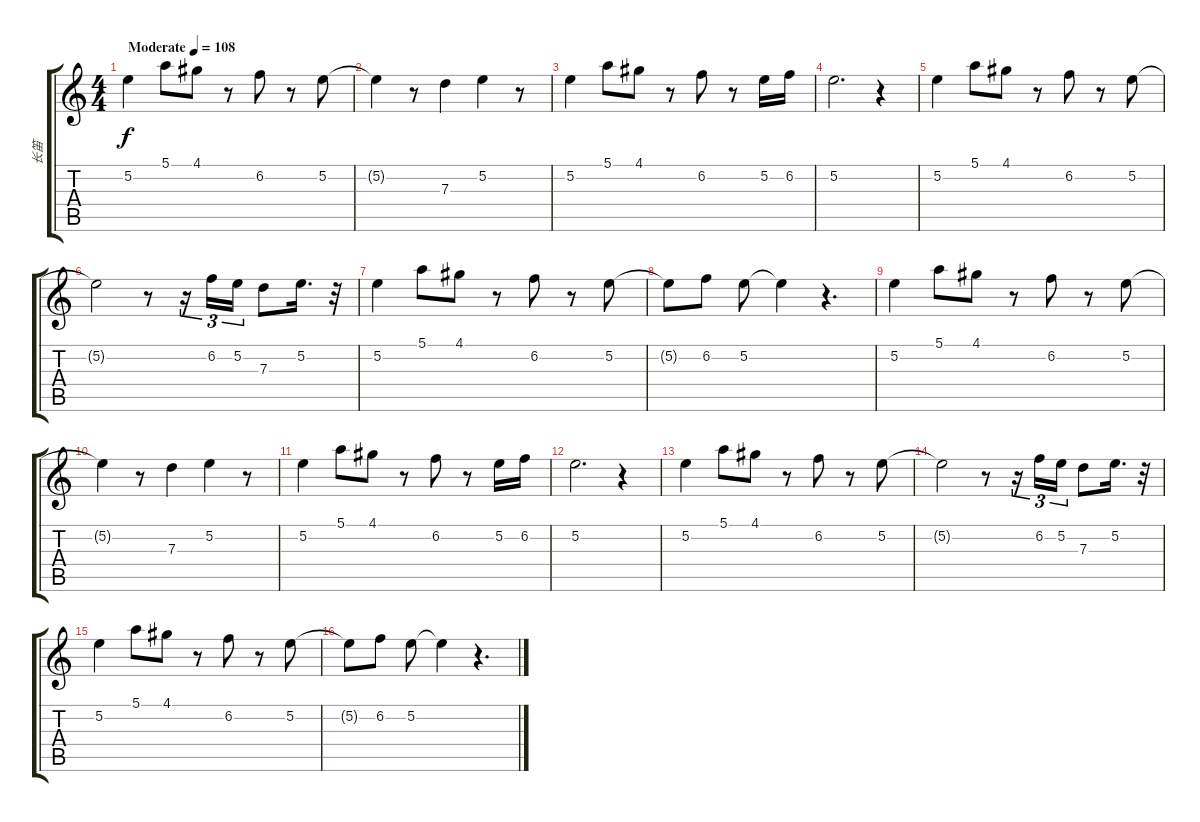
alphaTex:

\track ("长笛" "长笛") {instrument flute}
\staff {score tabs}
\tuning (E5 B4 G4 D4 A3 E3) {hide}
\ts (4 4)
\tempo (108 "Moderate")
\clef g2
\ks c
5.2.4{dy f instrument flute} 5.1.8 4.1.8 r.8 6.2.8 r.8 5.2.8 |
5.2{t}.4 r.8 7.3.4 5.2.4 r.8 |
5.2.4 5.1.8 4.1.8 r.8{txt ""} 6.2.8 r.8 5.2.16 6.2.16 |
5.2.2{d} r.4 |
5.2.4 5.1.8 4.1.8 r.8 6.2.8 r.8 5.2.8 |
5.2{t}.2 r.8 r.16{tu (3 2)} 6.2.16{tu (3 2)} 5.2.16{tu (3 2)} 7.3.8 5.2.16{d} r.32 |
5.2.4 5.1.8 4.1.8 r.8 6.2.8 r.8 5.2.8 |
5.2{t}.8 6.2.8 5.2.8 5.2{t}.4 r.4{d} |
5.2.4 5.1.8 4.1.8 r.8 6.2.8 r.8 5.2.8 |
5.2{t}.4 r.8 7.3.4 5.2.4 r.8 |
5.2.4 5.1.8 4.1.8 r.8 6.2.8 r.8 5.2.16 6.2.16 |
5.2.2{d} r.4 |
5.2.4 5.1.8 4.1.8 r.8 6.2.8 r.8 5.2.8 |
5.2{t}.2 r.8 r.16{tu (3 2)} 6.2.16{tu (3 2)} 5.2.16{tu (3 2)} 7.3.8 5.2.16{d} r.32 |
5.2.4 5.1.8 4.1.8 r.8 6.2.8 r.8 5.2.8 |
5.2{t}.8 6.2.8 5.2.8 5.2{t}.4 r.4{d}
